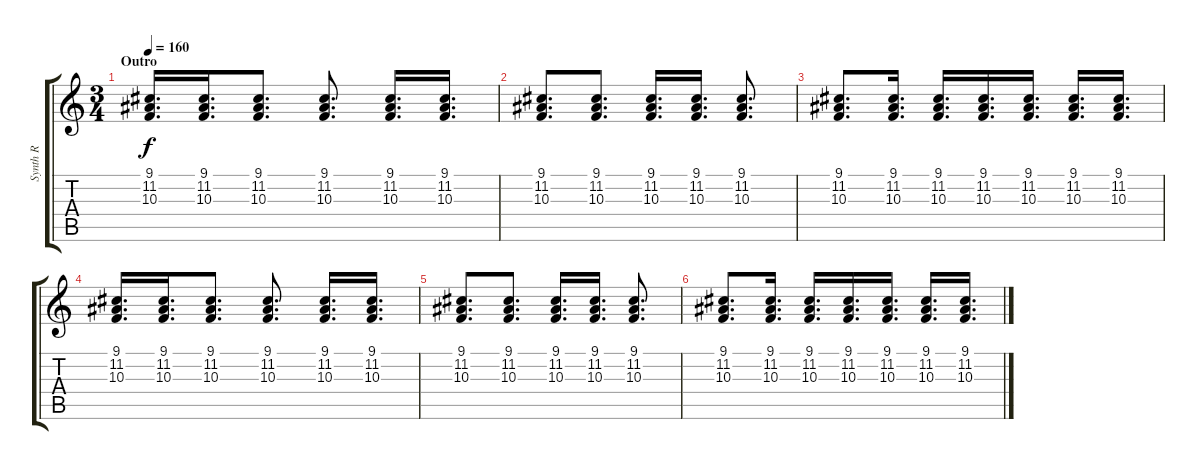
\track ("Synth R" "Synth R") {instrument pad3polysynth}
\staff {score tabs}
\tuning (E4 B3 G3 D3 A2 E2) {hide}
\ts (3 4)
\section ("" "Outro")
\tempo 160
\clef g2
\ks c
(9.1 11.2 10.3).16{d dy f volume 12 balance 8 instrument stringensemble1} (9.1 11.2 10.3).16{d} (9.1 11.2 10.3).8{d} (9.1 11.2 10.3).8{d} (9.1 11.2 10.3).16{d} (9.1 11.2 10.3).16{d} |
(9.1 11.2 10.3).8{d} (9.1 11.2 10.3).8{d} (9.1 11.2 10.3).16{d} (9.1 11.2 10.3).16{d} (9.1 11.2 10.3).8{d} |
(9.1 11.2 10.3).8{d} (9.1 11.2 10.3).16{d} (9.1 11.2 10.3).16{d} (9.1 11.2 10.3).16{d} (9.1 11.2 10.3).16{d} (9.1 11.2 10.3).16{d} (9.1 11.2 10.3).16{d} |
(9.1 11.2 10.3).16{d} (9.1 11.2 10.3).16{d} (9.1 11.2 10.3).8{d} (9.1 11.2 10.3).8{d} (9.1 11.2 10.3).16{d} (9.1 11.2 10.3).16{d} |
(9.1 11.2 10.3).8{d} (9.1 11.2 10.3).8{d} (9.1 11.2 10.3).16{d} (9.1 11.2 10.3).16{d} (9.1 11.2 10.3).8{d} |
(9.1 11.2 10.3).8{d} (9.1 11.2 10.3).16{d} (9.1 11.2 10.3).16{d} (9.1 11.2 10.3).16{d} (9.1 11.2 10.3).16{d} (9.1 11.2 10.3).16{d} (9.1 11.2 10.3).16{d}
